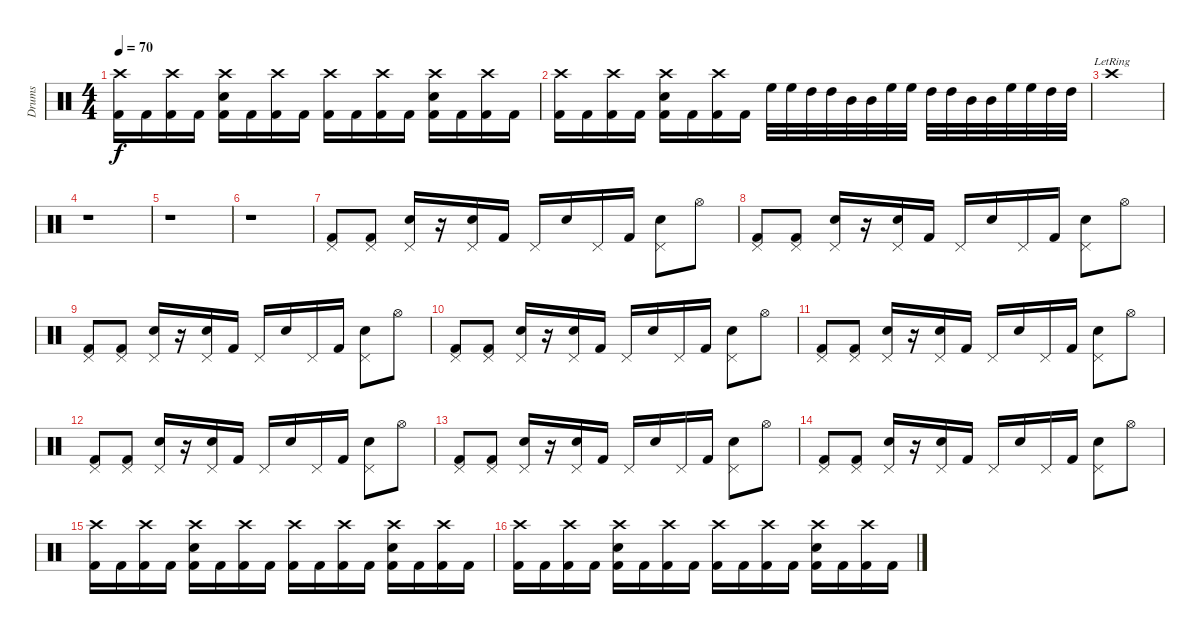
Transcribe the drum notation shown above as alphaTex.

\track ("Drums" "Drums") {instrument percussion}
\staff {score}
\articulation defaults
\ts (4 4)
\tempo 70
\clef neutral
\ks c
("Crash high (hit)" "Kick (hit) 2").16{dy f} "Kick (hit) 2".16 ("Crash high (hit)" "Kick (hit) 2").16 "Kick (hit) 2".16 ("Crash high (hit)" "Electric Snare (hit)" "Kick (hit) 2").16 "Kick (hit) 2".16 ("Crash high (hit)" "Kick (hit) 2").16 "Kick (hit) 2".16 ("Crash high (hit)" "Kick (hit) 2").16 "Kick (hit) 2".16 ("Crash high (hit)" "Kick (hit) 2").16 "Kick (hit) 2".16 ("Crash high (hit)" "Electric Snare (hit)" "Kick (hit) 2").16 "Kick (hit) 2".16 ("Crash high (hit)" "Kick (hit) 2").16 "Kick (hit) 2".16 |
("Crash high (hit)" "Kick (hit) 2").16 "Kick (hit) 2".16 ("Crash high (hit)" "Kick (hit) 2").16 "Kick (hit) 2".16 ("Crash high (hit)" "Electric Snare (hit)" "Kick (hit) 2").16 "Kick (hit) 2".16 ("Crash high (hit)" "Kick (hit) 2").16 "Kick (hit) 2".16 "High Floor Tom (hit)".32 "High Floor Tom (hit)".32 "High Tom (hit)".32 "High Tom (hit)".32 "Mid Tom (hit)".32 "Mid Tom (hit)".32 "High Floor Tom (hit)".32 "High Floor Tom (hit)".32 "High Tom (hit)".32 "High Tom (hit)".32 "Mid Tom (hit)".32 "Mid Tom (hit)".32 "High Floor Tom (hit)".32 "High Floor Tom (hit)".32 "High Tom (hit)".32 "High Tom (hit)".32 |
"Crash high (hit)"{lr}.1 |
r.1 |
r.1 |
r.1 |
("Pedal Hi-Hat (hit)" "Kick (hit) 2").8 ("Pedal Hi-Hat (hit)" "Kick (hit) 2").8 ("Pedal Hi-Hat (hit)" "Electric Snare (hit)").16 r.16 ("Pedal Hi-Hat (hit)" "Electric Snare (hit)").16 "Kick (hit) 2".16 "Pedal Hi-Hat (hit)".16 "Electric Snare (hit)".16 "Pedal Hi-Hat (hit)".16 "Kick (hit) 2".16 ("Pedal Hi-Hat (hit)" "Electric Snare (hit)").8 "Hi-Hat (open)".8 |
("Pedal Hi-Hat (hit)" "Kick (hit) 2").8 ("Pedal Hi-Hat (hit)" "Kick (hit) 2").8 ("Pedal Hi-Hat (hit)" "Electric Snare (hit)").16 r.16 ("Pedal Hi-Hat (hit)" "Electric Snare (hit)").16 "Kick (hit) 2".16 "Pedal Hi-Hat (hit)".16 "Electric Snare (hit)".16 "Pedal Hi-Hat (hit)".16 "Kick (hit) 2".16 ("Pedal Hi-Hat (hit)" "Electric Snare (hit)").8 "Hi-Hat (open)".8 |
("Pedal Hi-Hat (hit)" "Kick (hit) 2").8 ("Pedal Hi-Hat (hit)" "Kick (hit) 2").8 ("Pedal Hi-Hat (hit)" "Electric Snare (hit)").16 r.16 ("Pedal Hi-Hat (hit)" "Electric Snare (hit)").16 "Kick (hit) 2".16 "Pedal Hi-Hat (hit)".16 "Electric Snare (hit)".16 "Pedal Hi-Hat (hit)".16 "Kick (hit) 2".16 ("Pedal Hi-Hat (hit)" "Electric Snare (hit)").8 "Hi-Hat (open)".8 |
("Pedal Hi-Hat (hit)" "Kick (hit) 2").8 ("Pedal Hi-Hat (hit)" "Kick (hit) 2").8 ("Pedal Hi-Hat (hit)" "Electric Snare (hit)").16 r.16 ("Pedal Hi-Hat (hit)" "Electric Snare (hit)").16 "Kick (hit) 2".16 "Pedal Hi-Hat (hit)".16 "Electric Snare (hit)".16 "Pedal Hi-Hat (hit)".16 "Kick (hit) 2".16 ("Pedal Hi-Hat (hit)" "Electric Snare (hit)").8 "Hi-Hat (open)".8 |
("Pedal Hi-Hat (hit)" "Kick (hit) 2").8 ("Pedal Hi-Hat (hit)" "Kick (hit) 2").8 ("Pedal Hi-Hat (hit)" "Electric Snare (hit)").16 r.16 ("Pedal Hi-Hat (hit)" "Electric Snare (hit)").16 "Kick (hit) 2".16 "Pedal Hi-Hat (hit)".16 "Electric Snare (hit)".16 "Pedal Hi-Hat (hit)".16 "Kick (hit) 2".16 ("Pedal Hi-Hat (hit)" "Electric Snare (hit)").8 "Hi-Hat (open)".8 |
("Pedal Hi-Hat (hit)" "Kick (hit) 2").8 ("Pedal Hi-Hat (hit)" "Kick (hit) 2").8 ("Pedal Hi-Hat (hit)" "Electric Snare (hit)").16 r.16 ("Pedal Hi-Hat (hit)" "Electric Snare (hit)").16 "Kick (hit) 2".16 "Pedal Hi-Hat (hit)".16 "Electric Snare (hit)".16 "Pedal Hi-Hat (hit)".16 "Kick (hit) 2".16 ("Pedal Hi-Hat (hit)" "Electric Snare (hit)").8 "Hi-Hat (open)".8 |
("Pedal Hi-Hat (hit)" "Kick (hit) 2").8 ("Pedal Hi-Hat (hit)" "Kick (hit) 2").8 ("Pedal Hi-Hat (hit)" "Electric Snare (hit)").16 r.16 ("Pedal Hi-Hat (hit)" "Electric Snare (hit)").16 "Kick (hit) 2".16 "Pedal Hi-Hat (hit)".16 "Electric Snare (hit)".16 "Pedal Hi-Hat (hit)".16 "Kick (hit) 2".16 ("Pedal Hi-Hat (hit)" "Electric Snare (hit)").8 "Hi-Hat (open)".8 |
("Pedal Hi-Hat (hit)" "Kick (hit) 2").8 ("Pedal Hi-Hat (hit)" "Kick (hit) 2").8 ("Pedal Hi-Hat (hit)" "Electric Snare (hit)").16 r.16 ("Pedal Hi-Hat (hit)" "Electric Snare (hit)").16 "Kick (hit) 2".16 "Pedal Hi-Hat (hit)".16 "Electric Snare (hit)".16 "Pedal Hi-Hat (hit)".16 "Kick (hit) 2".16 ("Pedal Hi-Hat (hit)" "Electric Snare (hit)").8 "Hi-Hat (open)".8 |
("Crash high (hit)" "Kick (hit) 2").16 "Kick (hit) 2".16 ("Crash high (hit)" "Kick (hit) 2").16 "Kick (hit) 2".16 ("Crash high (hit)" "Electric Snare (hit)" "Kick (hit) 2").16 "Kick (hit) 2".16 ("Crash high (hit)" "Kick (hit) 2").16 "Kick (hit) 2".16 ("Crash high (hit)" "Kick (hit) 2").16 "Kick (hit) 2".16 ("Crash high (hit)" "Kick (hit) 2").16 "Kick (hit) 2".16 ("Crash high (hit)" "Electric Snare (hit)" "Kick (hit) 2").16 "Kick (hit) 2".16 ("Crash high (hit)" "Kick (hit) 2").16 "Kick (hit) 2".16 |
("Crash high (hit)" "Kick (hit) 2").16 "Kick (hit) 2".16 ("Crash high (hit)" "Kick (hit) 2").16 "Kick (hit) 2".16 ("Crash high (hit)" "Electric Snare (hit)" "Kick (hit) 2").16 "Kick (hit) 2".16 ("Crash high (hit)" "Kick (hit) 2").16 "Kick (hit) 2".16 ("Crash high (hit)" "Kick (hit) 2").16 "Kick (hit) 2".16 ("Crash high (hit)" "Kick (hit) 2").16 "Kick (hit) 2".16 ("Crash high (hit)" "Electric Snare (hit)" "Kick (hit) 2").16 "Kick (hit) 2".16 ("Crash high (hit)" "Kick (hit) 2").16 "Kick (hit) 2".16
